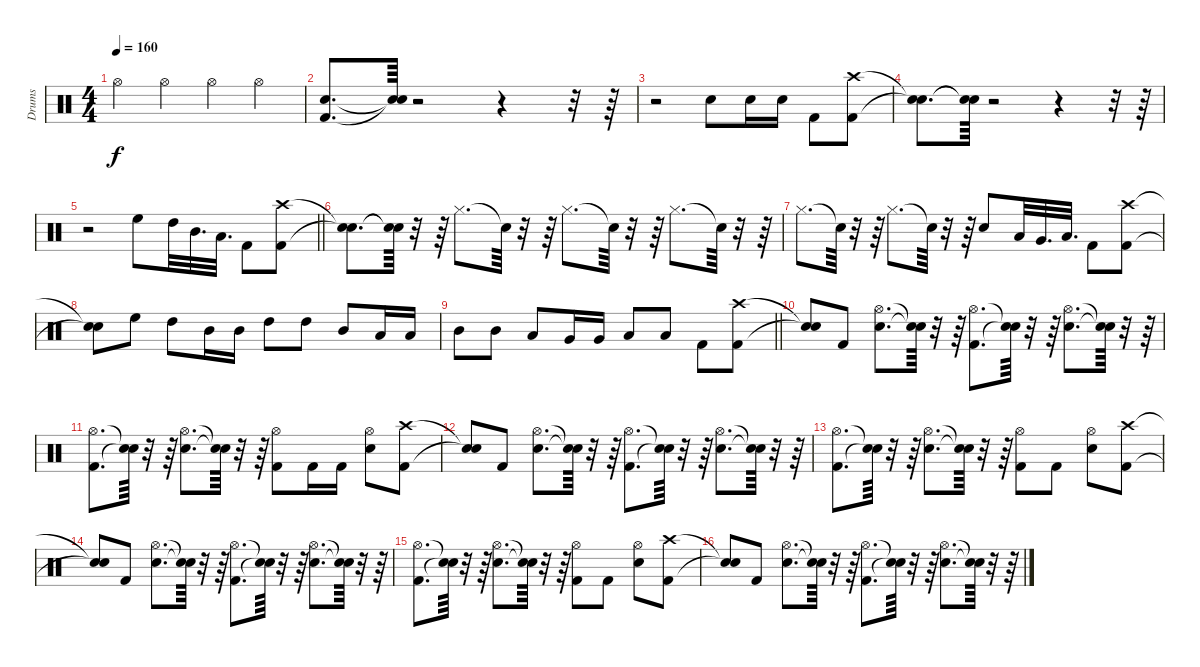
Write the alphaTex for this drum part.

\track ("Drums" "Drums") {instrument percussion}
\staff {score}
\articulation defaults
\ts (4 4)
\tempo 160
\clef neutral
\ks c "Hi-Hat (open)".4{dy f} "Hi-Hat (open)".4 "Hi-Hat (open)".4 "Hi-Hat (open)".4
|
("Kick (hit) 2" "Snare (hit) 2").8{d} ("Snare (hit)"{t} "Snare (hit)"{t}).64 r.2 r.4 r.32 r.64 |
r.2 "Snare (hit) 2".8 "Snare (hit) 2".16 "Snare (hit) 2".16 "Kick (hit) 2".8 ("Kick (hit) 2" "Crash high (hit)").8 |
("Snare (hit)"{t} "Snare (hit)"{t}).8{d} ("Snare (hit)"{t} "Snare (hit)"{t}).64 r.2 r.4 r.32 r.64 |
\barLineRight lightlight
r.2 "High Floor Tom (hit)".8 "High Tom (hit)".32 "Mid Tom (hit)".32{d} "Low Tom (hit)".32{d} "Kick (hit) 2".8 ("Kick (hit) 2" "Crash high (hit)").8 |
("Snare (hit)"{t} "Snare (hit)"{t}).8{d} ("Snare (hit)"{t} "Snare (hit)"{t}).64 r.32 r.64 "Hi-Hat (closed)".8{d} "Snare (hit)"{t}.64 r.32 r.64 "Hi-Hat (closed)".8{d} "Snare (hit)"{t}.64 r.32 r.64 "Hi-Hat (closed)".8{d} "Snare (hit)"{t}.64 r.32 r.64 |
"Hi-Hat (closed)".8{d} "Snare (hit)"{t}.64 r.32 r.64 "Hi-Hat (closed)".8{d} "Snare (hit)"{t}.64 r.32 r.64 "Snare (hit) 2".8 "Low Tom (hit)".32 "Very Low Tom (hit)".32{d} "Low Floor Tom (hit)".32{d} "Kick (hit) 2".8 ("Kick (hit) 2" "Crash high (hit)").8 |
("Snare (hit)"{t} "Snare (hit)"{t}).8 "High Floor Tom (hit)".8 "High Tom (hit)".8 "Mid Tom (hit)".16 "Mid Tom (hit)".16 "High Tom (hit)".8 "High Tom (hit)".8 "Mid Tom (hit)".8 "Low Tom (hit)".16 "Low Tom (hit)".16 |
\barLineRight lightlight "Mid Tom (hit)".8 "Mid Tom (hit)".8 "Low Tom (hit)".8 "Very Low Tom (hit)".16 "Very Low Tom (hit)".16 "Low Tom (hit)".8 "Low Tom (hit)".8 "Kick (hit) 2".8
("Kick (hit) 2" "Crash high (hit)").8 |
("Snare (hit)"{t} "Snare (hit)"{t}).8 "Kick (hit) 2".8 ("Snare (hit) 2" "Hi-Hat (open)").8{d} ("Snare (hit)"{t} "Snare (hit)"{t}).64 r.32 r.64 ("Kick (hit) 2" "Hi-Hat (open)").8{d} ("Snare (hit)"{t} "Snare (hit)"{t}).64 r.32 r.64 ("Snare (hit) 2" "Hi-Hat (open)").8{d} ("Snare (hit)"{t} "Snare (hit)"{t}).64 r.32 r.64 |
("Kick (hit) 2" "Hi-Hat (open)").8{d} ("Snare (hit)"{t} "Snare (hit)"{t}).64 r.32 r.64 ("Snare (hit) 2" "Hi-Hat (open)").8{d} ("Snare (hit)"{t} "Snare (hit)"{t}).64 r.32 r.64 ("Kick (hit) 2" "Hi-Hat (open)").8 "Kick (hit) 2".16 "Kick (hit) 2".16 ("Snare (hit) 2" "Hi-Hat (open)").8 ("Kick (hit) 2" "Crash high (hit)").8 |
("Snare (hit)"{t} "Snare (hit)"{t}).8 "Kick (hit) 2".8 ("Snare (hit) 2" "Hi-Hat (open)").8{d} ("Snare (hit)"{t} "Snare (hit)"{t}).64 r.32 r.64 ("Kick (hit) 2" "Hi-Hat (open)").8{d} ("Snare (hit)"{t} "Snare (hit)"{t}).64 r.32 r.64 ("Snare (hit) 2" "Hi-Hat (open)").8{d} ("Snare (hit)"{t} "Snare (hit)"{t}).64 r.32 r.64 |
("Kick (hit) 2" "Hi-Hat (open)").8{d} ("Snare (hit)"{t} "Snare (hit)"{t}).64 r.32 r.64 ("Snare (hit) 2" "Hi-Hat (open)").8{d} ("Snare (hit)"{t} "Snare (hit)"{t}).64 r.32 r.64 ("Kick (hit) 2" "Hi-Hat (open)").8 "Kick (hit) 2".8 ("Snare (hit) 2" "Hi-Hat (open)").8 ("Kick (hit) 2" "Crash high (hit)").8 |
("Snare (hit)"{t} "Snare (hit)"{t}).8 "Kick (hit) 2".8 ("Snare (hit) 2" "Hi-Hat (open)").8{d} ("Snare (hit)"{t} "Snare (hit)"{t}).64 r.32 r.64 ("Kick (hit) 2" "Hi-Hat (open)").8{d} ("Snare (hit)"{t} "Snare (hit)"{t}).64 r.32 r.64 ("Snare (hit) 2" "Hi-Hat (open)").8{d} ("Snare (hit)"{t} "Snare (hit)"{t}).64 r.32 r.64 |
("Kick (hit) 2" "Hi-Hat (open)").8{d} ("Snare (hit)"{t} "Snare (hit)"{t}).64 r.32 r.64 ("Snare (hit) 2" "Hi-Hat (open)").8{d} ("Snare (hit)"{t} "Snare (hit)"{t}).64 r.32 r.64 ("Kick (hit) 2" "Hi-Hat (open)").8 "Kick (hit) 2".8 ("Snare (hit) 2" "Hi-Hat (open)").8 ("Kick (hit) 2" "Crash high (hit)").8 |
("Snare (hit)"{t} "Snare (hit)"{t}).8 "Kick (hit) 2".8 ("Snare (hit) 2" "Hi-Hat (open)").8{d} ("Snare (hit)"{t} "Snare (hit)"{t}).64 r.32 r.64 ("Kick (hit) 2" "Hi-Hat (open)").8{d} ("Snare (hit)"{t} "Snare (hit)"{t}).64 r.32 r.64 ("Snare (hit) 2" "Hi-Hat (open)").8{d} ("Snare (hit)"{t} "Snare (hit)"{t}).64 r.32 r.64
